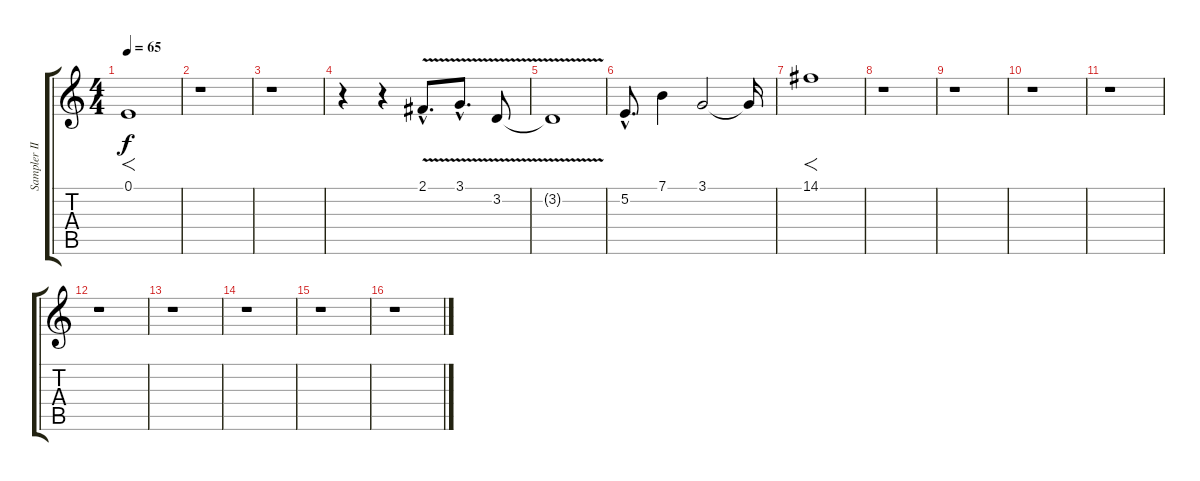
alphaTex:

\track ("Sampler II" "Sampler II") {instrument pad2warm}
\staff {score tabs}
\tuning (E4 B3 G3 D3 A2 E2) {hide}
\ts (4 4)
\tempo 65
\clef g2
\ks c
0.1.1{f dy f} |
r.1 |
r.1 |
r.4 r.4{instrument electricguitarclean} 2.1{v hac}.8{d} 3.1{v hac}.8{d} 3.2{v}.8 |
3.2{t}.1 |
5.2{hac}.8{d instrument pad2warm} 7.1.4 3.1.2 3.1{t}.16 |
14.1.1{f} |
r.1 |
r.1 |
r.1 |
r.1 |
r.1 |
r.1 |
r.1 |
r.1 |
r.1
